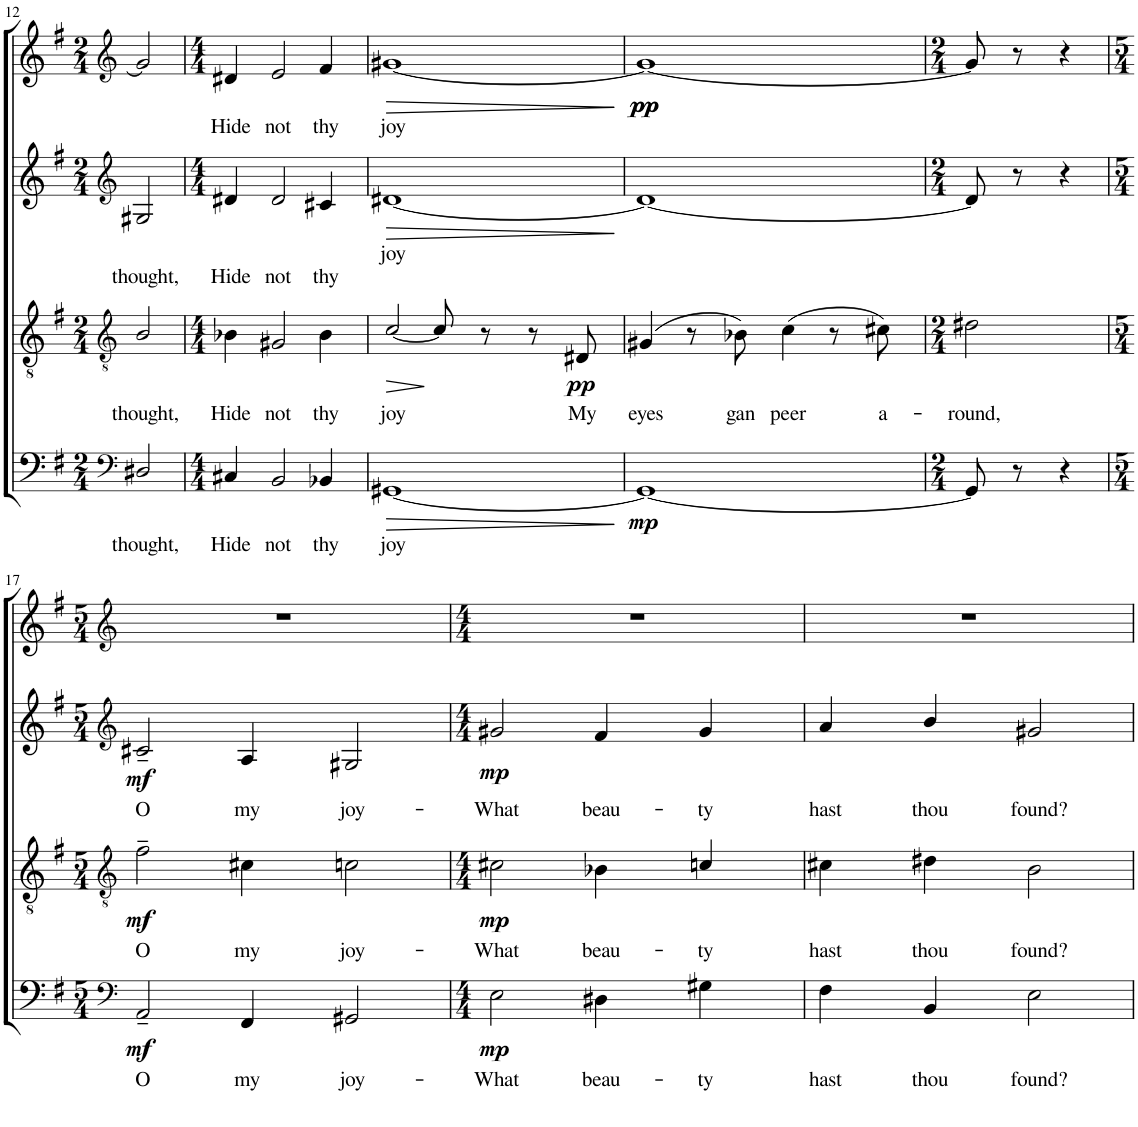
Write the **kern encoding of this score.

**kern	**text	**dynam	**kern	**text	**dynam	**kern	**text	**text	**dynam	**kern	**text	**dynam
*part4	*part4	*part4	*part3	*part3	*part3	*part2	*part2	*part2	*part2	*part1	*part1	*part1
*staff4	*staff4	*staff4	*staff3	*staff3	*staff3	*staff2	*staff2	*staff2	*staff2	*staff1	*staff1	*staff1
*I"BASS	*	*	*I"TENOR	*	*	*I"CONTRALTO	*	*	*	*I"SOPRANO	*	*
!!LO:PB:g=z
*clefF4	*	*	*clefGv2	*	*	*clefG2	*	*	*	*clefG2	*	*
*k[f#]	*	*	*k[f#]	*	*	*k[f#]	*	*	*	*k[f#]	*	*
*M2/4	*	*	*M2/4	*	*	*M2/4	*	*	*	*M2/4	*	*
=12	=12	=12	=12	=12	=12	=12	=12	=12	=12	=12	=12	=12
!	!LO:LY:b	!	!	!LO:LY:b	!	!	!	!LO:LY:b	!	!	!	!
2D#X/	thought,	.	2B/	thought,	.	2G#X/	.	thought,	.	2g#/]	.	.
=13	=13	=13	=13	=13	=13	=13	=13	=13	=13	=13	=13	=13
*M4/4	*	*	*M4/4	*	*	*M4/4	*	*	*	*M4/4	*	*
!	!LO:LY:b	!	!	!LO:LY:b	!	!	!	!LO:LY:b	!	!	!LO:LY:b	!
4C#X/	Hide	.	4B-X\	Hide	.	4d#X/	.	Hide	.	4d#X/	Hide	.
!	!LO:LY:b	!	!	!LO:LY:b	!	!	!	!LO:LY:b	!	!	!LO:LY:b	!
2BB/	not	.	2G#X/	not	.	2d#/	.	not	.	2e/	not	.
!	!LO:LY:b	!	!	!LO:LY:b	!	!	!	!LO:LY:b	!	!	!LO:LY:b	!
4BB-X/	thy	.	4B-\	thy	.	4c#X/	.	thy	.	4f#/	thy	.
=14	=14	=14	=14	=14	=14	=14	=14	=14	=14	=14	=14	=14
!	!LO:LY:b	!LO:HP:b	!	!LO:LY:b	!LO:HP:b	!	!LO:LY:b	!	!LO:HP:b	!	!LO:LY:b	!LO:HP:b
[1GG#X	joy	>	[2c/	joy	>	[1d#X	joy	.	>	[1g#X	joy	>
.	.	.	8c/]	.	]	.	.	.	.	.	.	.
.	.	.	8r	.	.	.	.	.	.	.	.	.
.	.	.	8r	.	.	.	.	.	.	.	.	.
!	!	!	!	!LO:LY:b	!LO:DY:b	!	!	!	!	!	!	!
.	.	.	8D#X/	My	pp	.	.	.	.	.	.	.
.	.	]	.	.	.	.	.	.	]	.	.	]
=15	=15	=15	=15	=15	=15	=15	=15	=15	=15	=15	=15	=15
!	!	!LO:DY:b	!	!LO:LY:b	!	!	!	!	!	!	!	!LO:DY:b
!	!	!	!	!	!	!	!	!	!	!	!	!LO:DY:n=1:b
1GG#_	.	mp	(4G#X/	eyes	.	1d#_	.	.	.	1g#_	.	pp pp
.	.	.	8r	.	.	.	.	.	.	.	.	.
!	!	!	!	!LO:LY:b	!	!	!	!	!	!	!	!
.	.	.	8B-X\)	gan	.	.	.	.	.	.	.	.
!	!	!	!	!LO:LY:b	!	!	!	!	!	!	!	!
.	.	.	(4c\	peer	.	.	.	.	.	.	.	.
.	.	.	8r	.	.	.	.	.	.	.	.	.
!	!	!	!	!LO:LY:b	!	!	!	!	!	!	!	!
.	.	.	8c#X\)	a-	.	.	.	.	.	.	.	.
=16	=16	=16	=16	=16	=16	=16	=16	=16	=16	=16	=16	=16
*M2/4	*	*	*M2/4	*	*	*M2/4	*	*	*	*M2/4	*	*
!	!	!	!	!LO:LY:b	!	!	!	!	!	!	!	!
8GG#/]	.	.	2d#X\	round,	.	8d#/]	.	.	.	8g#/]	.	.
8r	.	.	.	.	.	8r	.	.	.	8r	.	.
4r	.	.	.	.	.	4r	.	.	.	4r	.	.
!!LO:LB:g=z
=17	=17	=17	=17	=17	=17	=17	=17	=17	=17	=17	=17	=17
*clefF4	*	*	*clefGv2	*	*	*clefG2	*	*	*	*clefG2	*	*
*M5/4	*	*	*M5/4	*	*	*M5/4	*	*	*	*M5/4	*	*
!	!LO:LY:b	!LO:DY:b	!	!LO:LY:b	!LO:DY:b	!	!LO:LY:b	!	!LO:DY:b	!	!	!
2AA~/	O	mf	2f#~\	O	mf	2c#X~/	O	.	mf	4%5r	.	.
!	!LO:LY:b	!	!	!LO:LY:b	!	!	!LO:LY:b	!	!	!	!	!
4FF#/	my	.	4c#X\	my	.	4A/	my	.	.	.	.	.
!	!LO:LY:b	!	!	!LO:LY:b	!	!	!LO:LY:b	!	!	!	!	!
2GG#X/	joy-	.	2cn\	joy-	.	2G#X/	joy-	.	.	.	.	.
=18	=18	=18	=18	=18	=18	=18	=18	=18	=18	=18	=18	=18
*M4/4	*	*	*M4/4	*	*	*M4/4	*	*	*	*M4/4	*	*
!	!LO:LY:b	!LO:DY:b	!	!LO:LY:b	!LO:DY:b	!	!LO:LY:b	!	!LO:DY:b	!	!	!
2E\	What	mp	2c#X\	What	mp	2g#X/	What	.	mp	1r	.	.
!	!LO:LY:b	!	!	!LO:LY:b	!	!	!LO:LY:b	!	!	!	!	!
4D#X\	beau-	.	4B-X\	beau-	.	4f#/	beau-	.	.	.	.	.
!	!LO:LY:b	!	!	!LO:LY:b	!	!	!LO:LY:b	!	!	!	!	!
4G#X\	ty	.	4cn/	ty	.	4g#/	ty	.	.	.	.	.
=19	=19	=19	=19	=19	=19	=19	=19	=19	=19	=19	=19	=19
!	!LO:LY:b	!	!	!LO:LY:b	!	!	!LO:LY:b	!	!	!	!	!
4F#\	hast	.	4c#X\	hast	.	4a/	hast	.	.	1r	.	.
!	!LO:LY:b	!	!	!LO:LY:b	!	!	!LO:LY:b	!	!	!	!	!
4BB/	thou	.	4d#X\	thou	.	4b/	thou	.	.	.	.	.
!	!LO:LY:b	!	!	!LO:LY:b	!	!	!LO:LY:b	!	!	!	!	!
2E\	found?	.	2B\	found?	.	2g#X/	found?	.	.	.	.	.
=	=	=	=	=	=	=	=	=	=	=	=	=
*-	*-	*-	*-	*-	*-	*-	*-	*-	*-	*-	*-	*-
